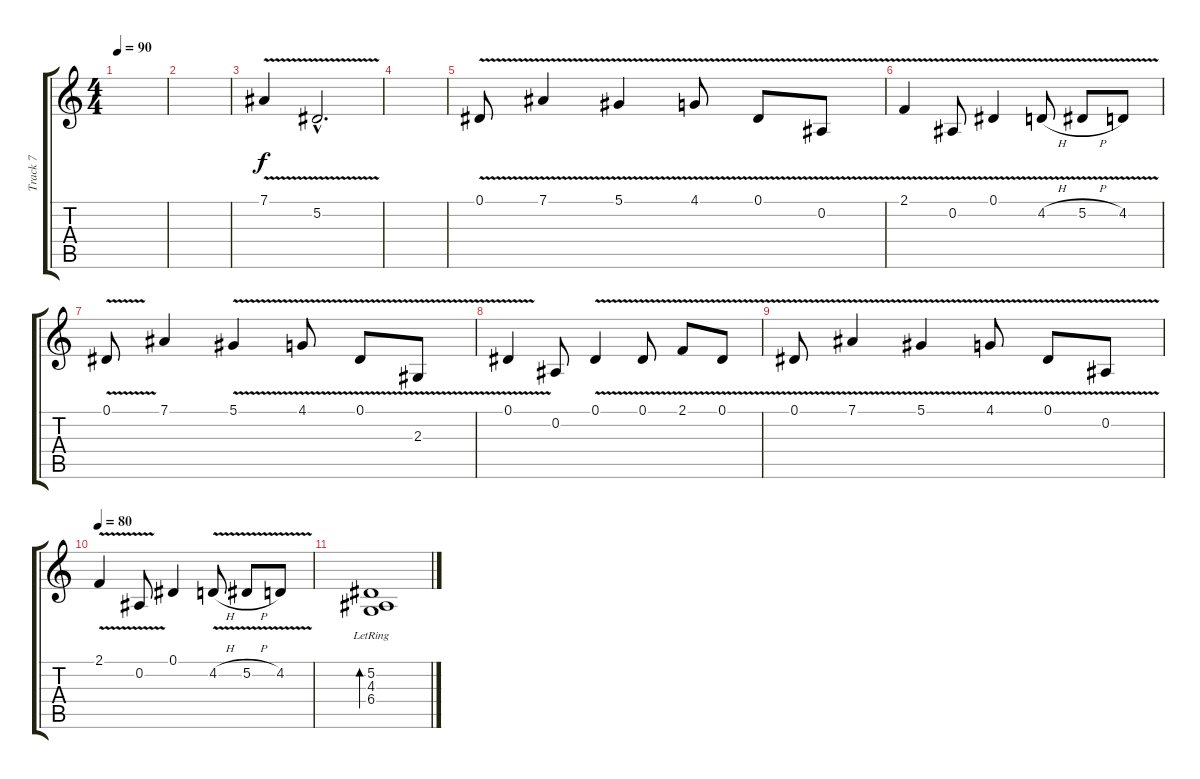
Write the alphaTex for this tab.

\track ("Track 7" "Track 7") {instrument pad1newage}
\staff {score tabs}
\tuning (Eb4 Bb3 Gb3 Db3 Ab2 Eb2) {hide}
\ts (4 4)
\tempo 90
\clef g2
\ks c
|
|
7.1{v}.4 5.2{v hac}.2{d} |
|
0.1{v}.8 7.1{v}.4 5.1{v}.4 4.1{v}.8 0.1{v}.8 0.2{v}.8 |
2.1{v}.4 0.2{v}.8 0.1{v}.4 4.2{v h}.8 5.2{v h}.8 4.2{v}.8 |
0.1{v}.8 7.1.4 5.1{v}.4 4.1{v}.8 0.1{v}.8 2.3{v}.8 |
0.1{v}.4 0.2.8 0.1{v}.4 0.1{v}.8 2.1{v}.8 0.1{v}.8 |
0.1{v}.8 7.1{v}.4 5.1{v}.4 4.1{v}.8 0.1{v}.8 0.2{v}.8 |
\tempo 80
2.1{v}.4 0.2{v}.8 0.1.4 4.2{v h}.8 5.2{v h}.8 4.2{v}.8 |
(5.2 4.3{lr} 6.4).1{bd 480}
